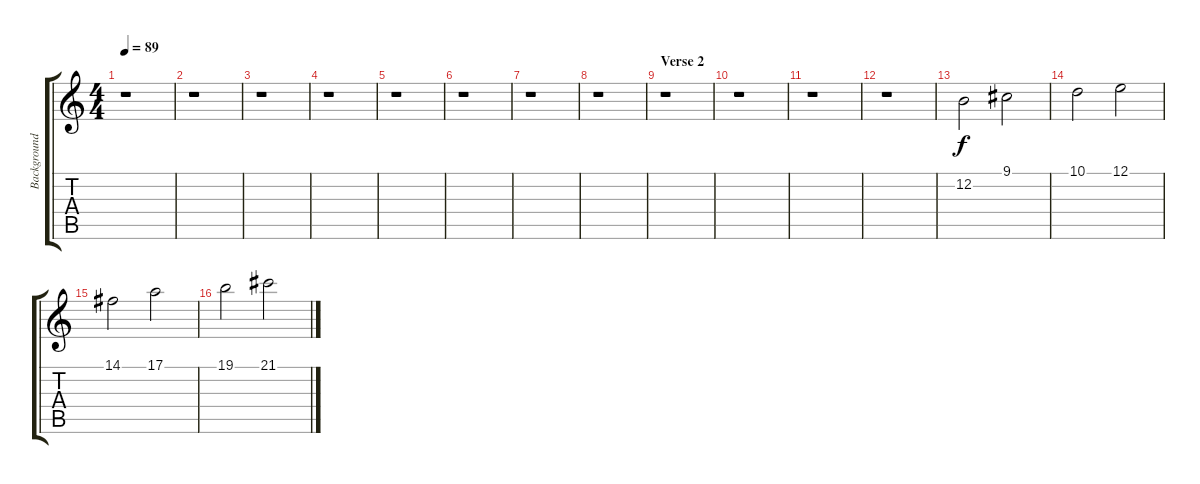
\track ("Background Harmony" "Background") {instrument stringensemble2}
\staff {score tabs}
\tuning (E4 B3 G3 D3 A2 E2) {hide}
\ts (4 4)
\tempo 89
\clef g2
\ks c
r.1{dy f} |
r.1 |
r.1 |
r.1 |
r.1 |
r.1 |
r.1 |
r.1 |
\section ("" "Verse 2")
r.1 |
r.1 |
r.1 |
r.1 |
12.2.2 9.1.2 |
10.1.2 12.1.2 |
14.1.2 17.1.2 |
19.1.2 21.1.2
